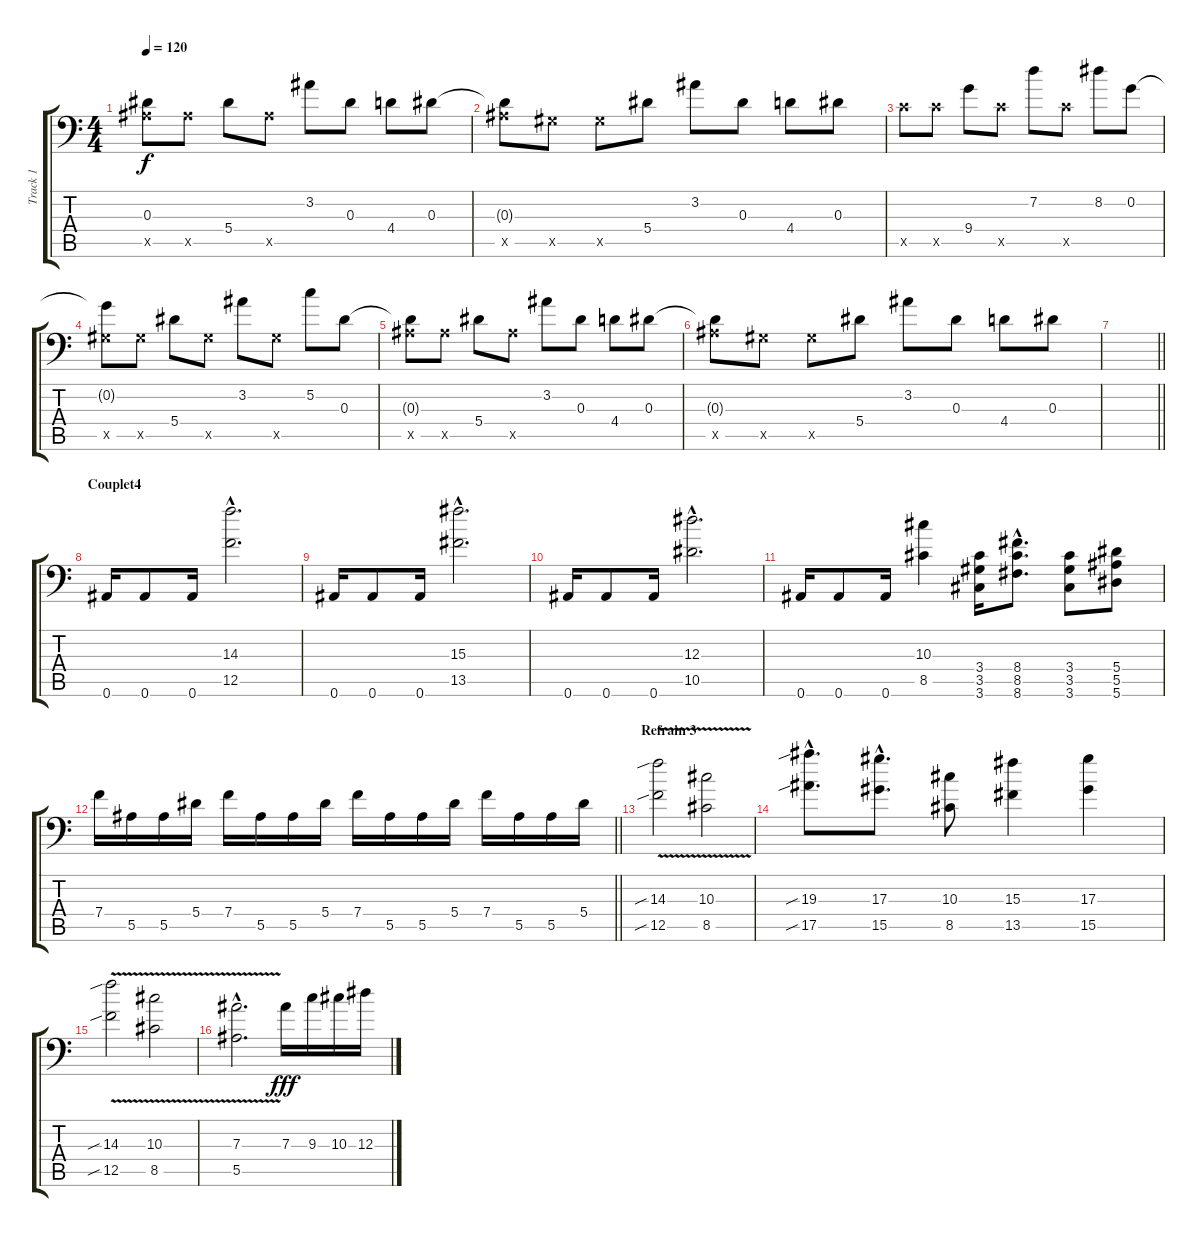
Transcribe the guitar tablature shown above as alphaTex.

\track ("Track 1" "Track 1") {instrument overdrivenguitar}
\staff {score tabs}
\tuning (C4 G3 Eb3 Bb2 F2 Bb1) {hide}
\ts (4 4)
\tempo 120
\clef f4
\ks c
(0.3{t} 5.5{x}).8{dy f} 5.5{x}.8 5.4.8 5.5{x}.8 3.2.8 0.3.8 4.4.8 0.3.8 |
(0.3{t} 5.5{x}).8 3.5{x}.8 3.5{x}.8 5.4.8 3.2.8 0.3.8 4.4.8 0.3.8 |
7.5{x}.8 7.5{x}.8 9.4.8 7.5{x}.8 7.2.8 7.5{x}.8 8.2.8 0.2.8 |
(0.2{t} 3.5{x}).8 3.5{x}.8 5.4.8 3.5{x}.8 3.2.8 3.5{x}.8 5.2.8 0.3.8 |
(0.3{t} 5.5{x}).8 5.5{x}.8 5.4.8 5.5{x}.8 3.2.8 0.3.8 4.4.8 0.3.8 |
(0.3{t} 5.5{x}).8 3.5{x}.8 3.5{x}.8 5.4.8 3.2.8 0.3.8 4.4.8 0.3.8 |
\barLineRight lightlight
|
\section ("" "Couplet4")
0.6.16 0.6.8 0.6.16 (14.3{hac} 12.5{hac}).2{d} |
0.6.16 0.6.8 0.6.16 (15.3{hac} 13.5{hac}).2{d} |
0.6.16 0.6.8 0.6.16 (12.3{hac} 10.5{hac}).2{d} |
0.6.16 0.6.8 0.6.16 (10.3 8.5).4 (3.4 3.5 3.6).16 (8.4{hac} 8.5{hac} 8.6{hac}).8{d} (3.4 3.5 3.6).8 (5.4 5.5 5.6).8 |
\barLineRight lightlight
7.4.16 5.5.16 5.5.16 5.4.16 7.4.16 5.5.16 5.5.16 5.4.16 7.4.16 5.5.16 5.5.16 5.4.16 7.4.16 5.5.16 5.5.16 5.4.16 |
\section ("" "Refrain 3")
(14.3{v sib} 12.5{sib}).2 (10.3{v} 8.5).2 |
(19.3{sib hac} 17.5{sib hac}).8{d} (17.3{hac} 15.5{hac}).8{d} (10.3 8.5).8 (15.3 13.5).4 (17.3 15.5).4 |
(14.3{v sib} 12.5{sib}).2 (10.3{v} 8.5).2 |
(7.3{v hac} 5.5{hac}).2{d} 7.3.16{dy fff} 9.3.16 10.3.16 12.3.16
